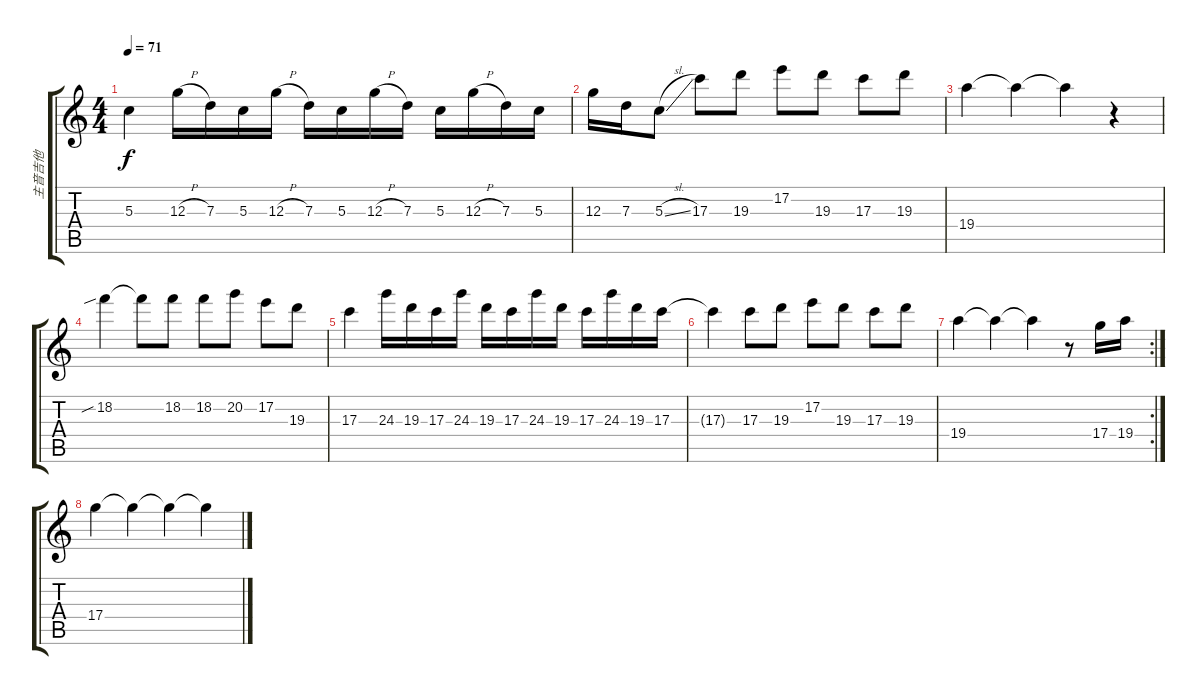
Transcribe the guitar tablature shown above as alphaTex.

\track ("主音吉他" "主音吉他") {instrument distortionguitar}
\staff {score tabs}
\tuning (E4 B3 G3 D3 A2 E2) {hide}
\ts (4 4)
\tempo 71
\clef g2
\ks c
5.3.4{dy f} 12.3{h}.16 7.3.16 5.3.16 12.3{h}.16 7.3.16 5.3.16 12.3{h}.16 7.3.16 5.3.16 12.3{h}.16 7.3.16 5.3.16 |
12.3.16 7.3.16 5.3{sl}.8 17.3.8 19.3.8 17.2.8 19.3.8 17.3.8 19.3.8 |
19.4.4 19.4{t}.4 19.4{t}.4 r.4 |
18.2{sib}.4 18.2{t}.8 18.2.8 18.2.8 20.2.8 17.2.8 19.3.8 |
17.3.4 24.3.16 19.3.16 17.3.16 24.3.16 19.3.16 17.3.16 24.3.16 19.3.16 17.3.16 24.3.16 19.3.16 17.3.16 |
17.3{t}.4 17.3.8 19.3.8 17.2.8 19.3.8 17.3.8 19.3.8 |
\rc 2
19.4.4 19.4{t}.4 19.4{t}.4 r.8 17.4.16 19.4.16 |
17.4.4 17.4{t}.4 17.4{t}.4 17.4{t}.4
